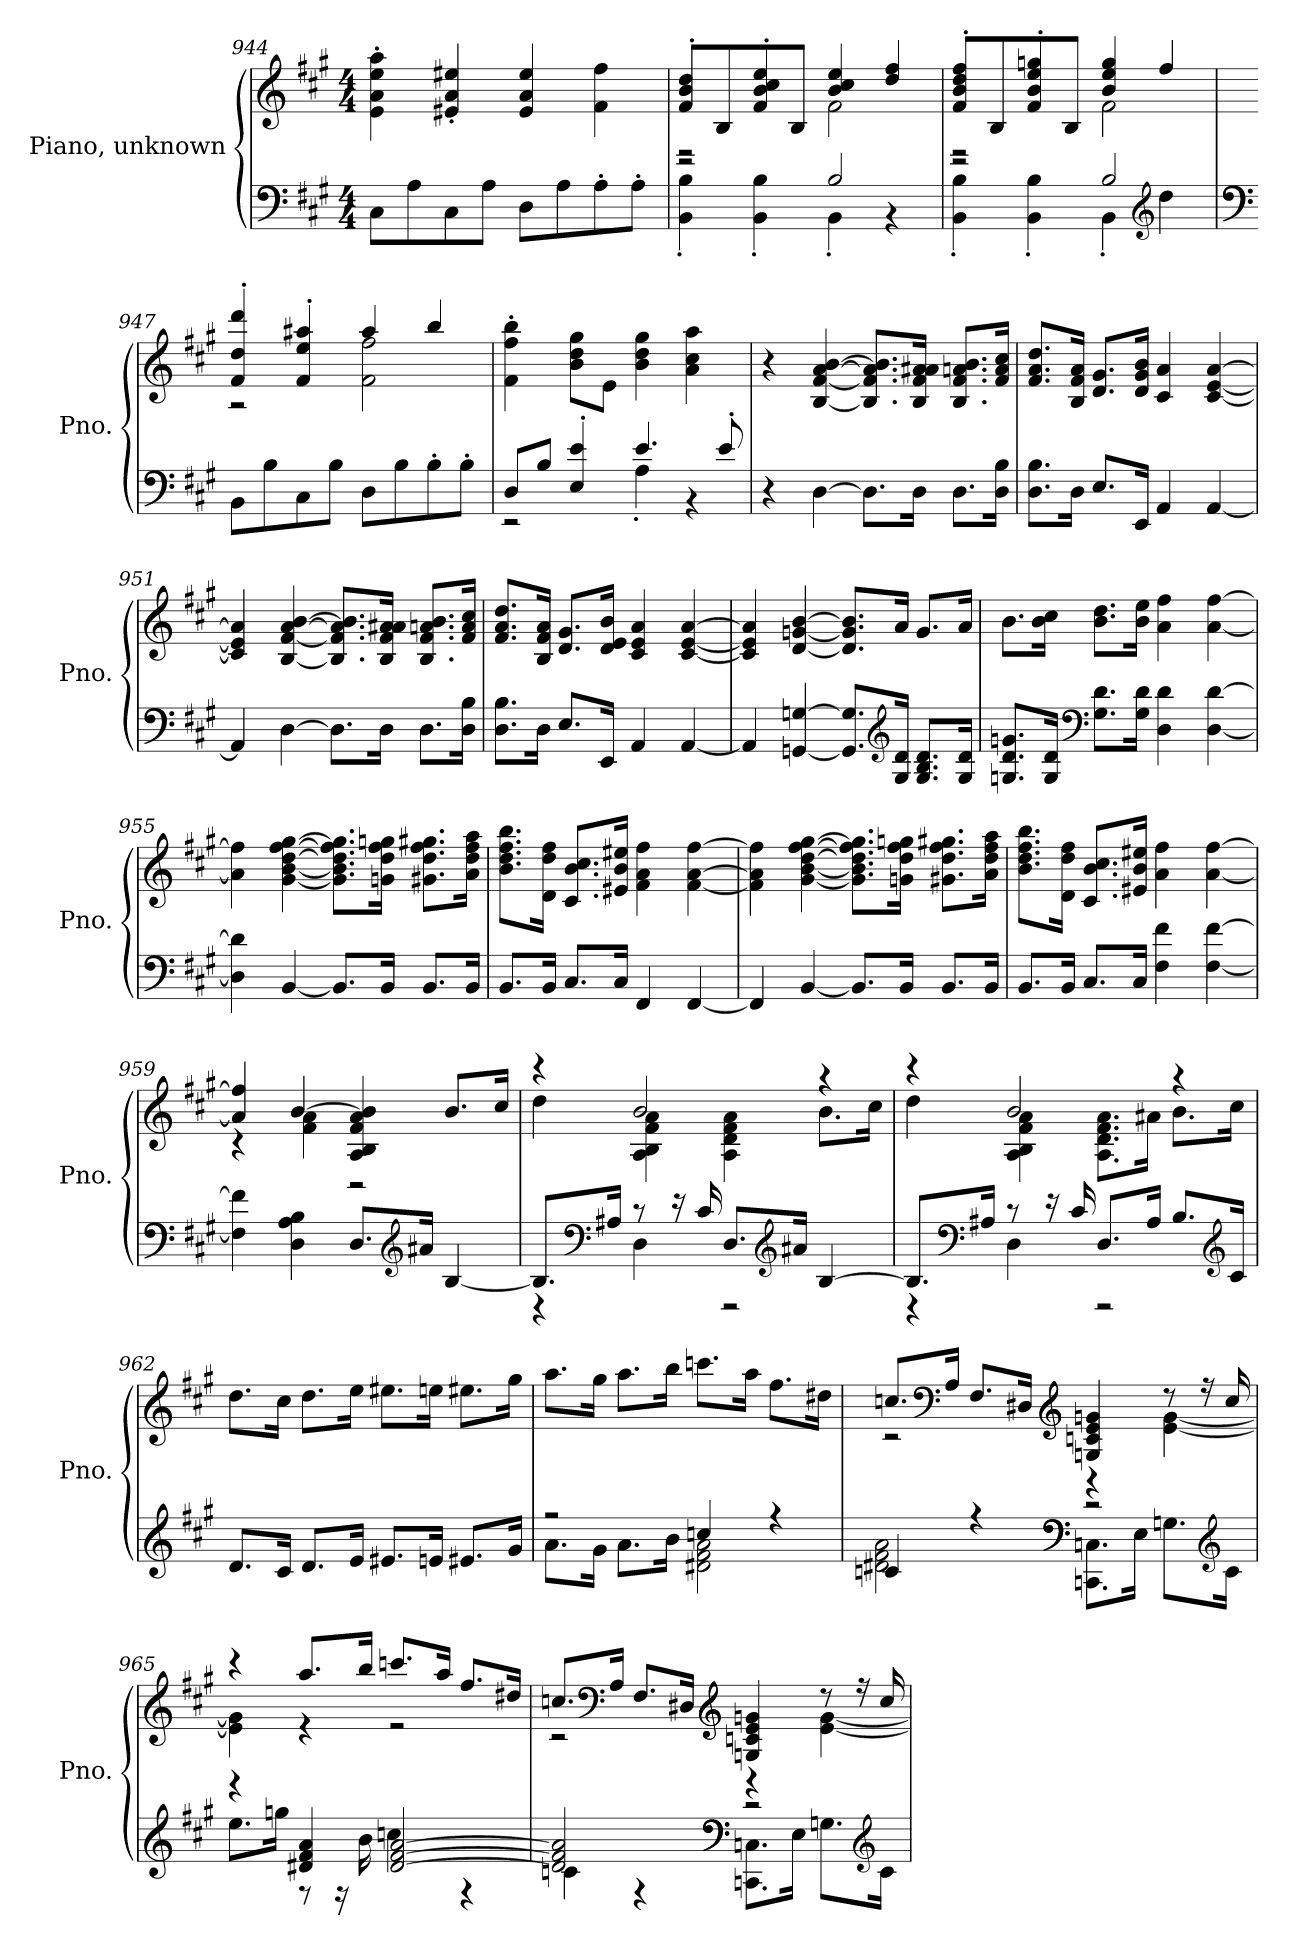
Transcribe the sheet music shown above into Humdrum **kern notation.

**kern	**kern
*part1	*part1
*staff2	*staff1
*I"Piano, unknown	*
*I'Pno.	*
*clefF4	*clefG2
*k[f#c#g#]	*k[f#c#g#]
*M4/4	*M4/4
=944	=944
8C#\L	4e\' 4a\' 4ee\' 4aa\'
8A\	.
8C#\	4e#X/' 4a/' 4ee#X/'
8A\J	.
8D\L	4e#/ 4a/ 4ee#/
8A\	.
8A'\	4f#\ 4ff#\
8A'\J	.
=945	=945
*^	*^
2r	4BB\' 4B\'	8f#/' 8b/' 8dd/'L	2r
.	.	8B/	.
.	4BB\' 4B\'	8f#/' 8b/' 8cc#/' 8ee/'	.
.	.	8B/J	.
2B/	4BB'\	4b/ 4cc#/ 4ee/	2f#\
.	4r	4dd/ 4ff#/	.
=946	=946	=946	=946
2r	4BB\' 4B\'	8f#/' 8b/' 8dd/' 8ff#/'L	2r
.	.	8B/	.
.	4BB\' 4B\'	8f#/' 8b/' 8ee/' 8ggn/'	.
.	.	8B/J	.
2B/	4BB'\	4b/ 4ee/ 4gg/	2f#\
*clefG2	*	*	*
.	4dd\	4ff#/	.
*v	*v	*	*
!!LO:PB:g=z	!!
=947	=947	=947
*clefF4	*	*
8BB\L	4f#/' 4dd/' 4ddd/'	2r
8B\	.	.
8C#\	4f#/' 4ee/' 4aa#X/'	.
8B\J	.	.
8D\L	4aa#/	2f#\ 2ff#\
8B\	.	.
8B'\	4bb/	.
8B'\J	.	.
*	*v	*v
=948	=948
*^	*
8D/L	2r	4f#\' 4ff#\' 4bb\'
8B/J	.	.
4E/' 4e/'	.	8b\ 8dd\ 8gg#\L
.	.	8e\J
4.e/	4A'\	4b\ 4dd\ 4gg#\
.	4r	4a\ 4cc#\ 4aa\
8e'/	.	.
*v	*v	*
=949	=949
4r	4r
[4D\	[4B/ [4f#/ [4a/ [4b/
8.D\L]	8.B/] 8.f#/] 8.a/] 8.b/]L
16D\Jk	16B/ 16f#/ 16a/ 16a#X/Jk
8.D\L	8.B/ 8.f#/ 8.an/ 8.b/L
16D\ 16B\Jk	16f#/ 16a/ 16cc#/Jk
=950	=950
8.D\ 8.B\L	8.f#/ 8.a/ 8.dd/L
16D\Jk	16B/ 16f#/ 16a/Jk
8.E/L	8.d/ 8.g#/L
16EE/Jk	16d/ 16g#/ 16b/Jk
4AA/	4c#/ 4a/
[4AA/	[4c#/ [4e/ [4a/
!!LO:LB:g=z
=951	=951
4AA/]	4c#/] 4e/] 4a/]
[4D\	[4B/ [4f#/ [4a/ [4b/
8.D\L]	8.B/] 8.f#/] 8.a/] 8.b/]L
16D\Jk	16B/ 16f#/ 16a/ 16a#X/Jk
8.D\L	8.B/ 8.f#/ 8.an/ 8.b/L
16D\ 16B\Jk	16f#/ 16a/ 16cc#/Jk
=952	=952
8.D\ 8.B\L	8.f#/ 8.a/ 8.dd/L
16D\Jk	16B/ 16f#/ 16a/Jk
8.E/L	8.d/ 8.g#/L
16EE/Jk	16d/ 16e/ 16b/Jk
4AA/	4c#/ 4e/ 4a/
[4AA/	[4c#/ [4e/ [4a/
=953	=953
4AA/]	4c#/] 4e/] 4a/]
[4GGn/ [4Gn/	[4d/ [4gn/ [4b/
8.GG/] 8.G/]L	8.d/] 8.g/] 8.b/]L
*clefG2	*
16G/ 16d/Jk	16a/Jk
8.G/ 8.B/ 8.d/L	8.g/L
16G/ 16d/Jk	16a/Jk
=954	=954
8.Gn/ 8.d/ 8.gn/L	8.b\L
16G/ 16d/Jk	16b\ 16cc#\Jk
*clefF4	*
8.G\ 8.d\L	8.b\ 8.dd\L
16G\ 16d\Jk	16b\ 16ee\Jk
4D\ 4d\	4a\ 4ff#\
[4D\ [4d\	[4a\ [4ff#\
!!LO:LB:g=z
=955	=955
4D\] 4d\]	4a\] 4ff#\]
[4BB/	[4g#\ [4b\ [4dd\ [4ff#\ [4gg#\
8.BB/L]	8.g#\] 8.b\] 8.dd\] 8.ff#\] 8.gg#\]L
16BB/Jk	16gn\ 16dd\ 16ff#\ 16ggn\Jk
8.BB/L	8.g#X\ 8.dd\ 8.ff#\ 8.gg#X\L
16BB/Jk	16a\ 16dd\ 16ff#\ 16aa\Jk
=956	=956
8.BB/L	8.b\ 8.dd\ 8.ff#\ 8.bb\L
16BB/Jk	16d\ 16dd\ 16ff#\Jk
8.C#/L	8.c#/ 8.b/ 8.cc#/L
16C#/Jk	16e#X/ 16b/ 16ee#X/Jk
4FF#/	4f#\ 4a\ 4ff#\
[4FF#/	[4f#\ [4a\ [4ff#\
=957	=957
4FF#/]	4f#\] 4a\] 4ff#\]
[4BB/	[4g#\ [4b\ [4dd\ [4ff#\ [4gg#\
8.BB/L]	8.g#\] 8.b\] 8.dd\] 8.ff#\] 8.gg#\]L
16BB/Jk	16gn\ 16dd\ 16ff#\ 16ggn\Jk
8.BB/L	8.g#X\ 8.dd\ 8.ff#\ 8.gg#X\L
16BB/Jk	16a\ 16dd\ 16ff#\ 16aa\Jk
=958	=958
8.BB/L	8.b\ 8.dd\ 8.ff#\ 8.bb\L
16BB/Jk	16d\ 16dd\ 16ff#\Jk
8.C#/L	8.c#/ 8.b/ 8.cc#/L
16C#/Jk	16e#X/ 16b/ 16ee#X/Jk
4F#\ 4f#\	4a\ 4ff#\
[4F#\ [4f#\	[4a\ [4ff#\
!!LO:LB:g=z
=959	=959
*	*^
4F#\] 4f#\]	4a/] 4ff#/]	4r
4D\ 4A\ 4B\	[4b/	4f#\ 4a\
8.D/L	4A/ 4B/ 4f#/ 4a/ 4b/]	2r
*clefG2	*	*
16a#X/Jk	.	.
[4B/	8.b/L	.
.	16cc#/Jk	.
=960	=960	=960
*^	*	*
8.B/L]	4r	4r	4dd\
*clefF4	*	*	*
16A#X/Jk	.	.	.
8r	4D\	2b/	4A\ 4B\ 4f#\ 4a\
16r	.	.	.
16c#/	.	.	.
8.D/L	2r	.	4A\ 4d\ 4f#\ 4a\
*clefG2	*	*	*
16a#X/Jk	.	.	.
[4B/	.	4r	8.b\L
.	.	.	16cc#\Jk
=961	=961	=961	=961
8.B/L]	4r	4r	4dd\
*clefF4	*	*	*
16A#X/Jk	.	.	.
8r	4D\	2b/	4A\ 4B\ 4f#\ 4a\
16r	.	.	.
16c#/	.	.	.
8.D/L	2r	.	8.A\ 8.d\ 8.f#\ 8.a\L
16A#/Jk	.	.	16a#X\Jk
8.B/L	.	4r	8.b\L
*clefG2	*	*	*
16c#/Jk	.	.	16cc#\Jk
*v	*v	*	*
*	*v	*v
!!LO:LB:g=z
=962	=962
8.d/L	8.dd\L
16c#/Jk	16cc#\Jk
8.d/L	8.dd\L
16e/Jk	16ee\Jk
8.e#X/L	8.ee#X\L
16en/Jk	16een\Jk
8.e#X/L	8.ee#X\L
16g#/Jk	16gg#\Jk
=963	=963
*^	*
2r	8.a\L	8.aa\L
.	16g#\Jk	16gg#\Jk
.	8.a\L	8.aa\L
.	16b\Jk	16bb\Jk
4ccn/	2d#X\ 2f#\ 2a\	8.cccn\L
.	.	16aa\Jk
4r	.	8.ff#\L
.	.	16dd#X\Jk
=964	=964	=964
*	*	*^
4cn/	2d#X\ 2f#\ 2a\	8.ccn/L	2r
*	*	*clefF4	*
.	.	16A/Jk	.
4r	.	8.F#/L	.
.	.	16D#X/Jk	.
*clefF4	*	*clefG2	*
2r	8.CCn\ 8.Cn\L	4Gn/ 4cn/ 4e/ 4gn/	4r
.	16E\Jk	.	.
.	8.Gn\L	8r	[4e\ [4g\
.	.	16r	.
*clefG2	*	*	*
.	16c\Jk	16cc/	.
!!LO:LB:g=z	!!
=965	=965	=965	=965
4r	8.ee\L	4r	4e\] 4g\]
.	16ggn\Jk	.	.
4d#X/ 4f#/ 4a/	8r	8.aa/L	4r
.	16r	.	.
.	16b\	16bb/Jk	.
[2d#/ [2f#/ [2a/	4ccn\	8.cccn/L	2r
.	.	16aa/Jk	.
.	4r	8.ff#/L	.
.	.	16dd#X/Jk	.
=966	=966	=966	=966
2d#/] 2f#/] 2a/]	4cn\	8.ccn/L	2r
*	*	*clefF4	*
.	.	16A/Jk	.
.	4r	8.F#/L	.
.	.	16D#X/Jk	.
*clefF4	*	*clefG2	*
2r	8.CCn\ 8.Cn\L	4Gn/ 4cn/ 4e/ 4gn/	4r
.	16E\Jk	.	.
.	8.Gn\L	8r	[4e\ [4g\
.	.	16r	.
*clefG2	*	*	*
.	16c\Jk	16cc/	.
*v	*v	*	*
*	*v	*v
=	=
*-	*-
